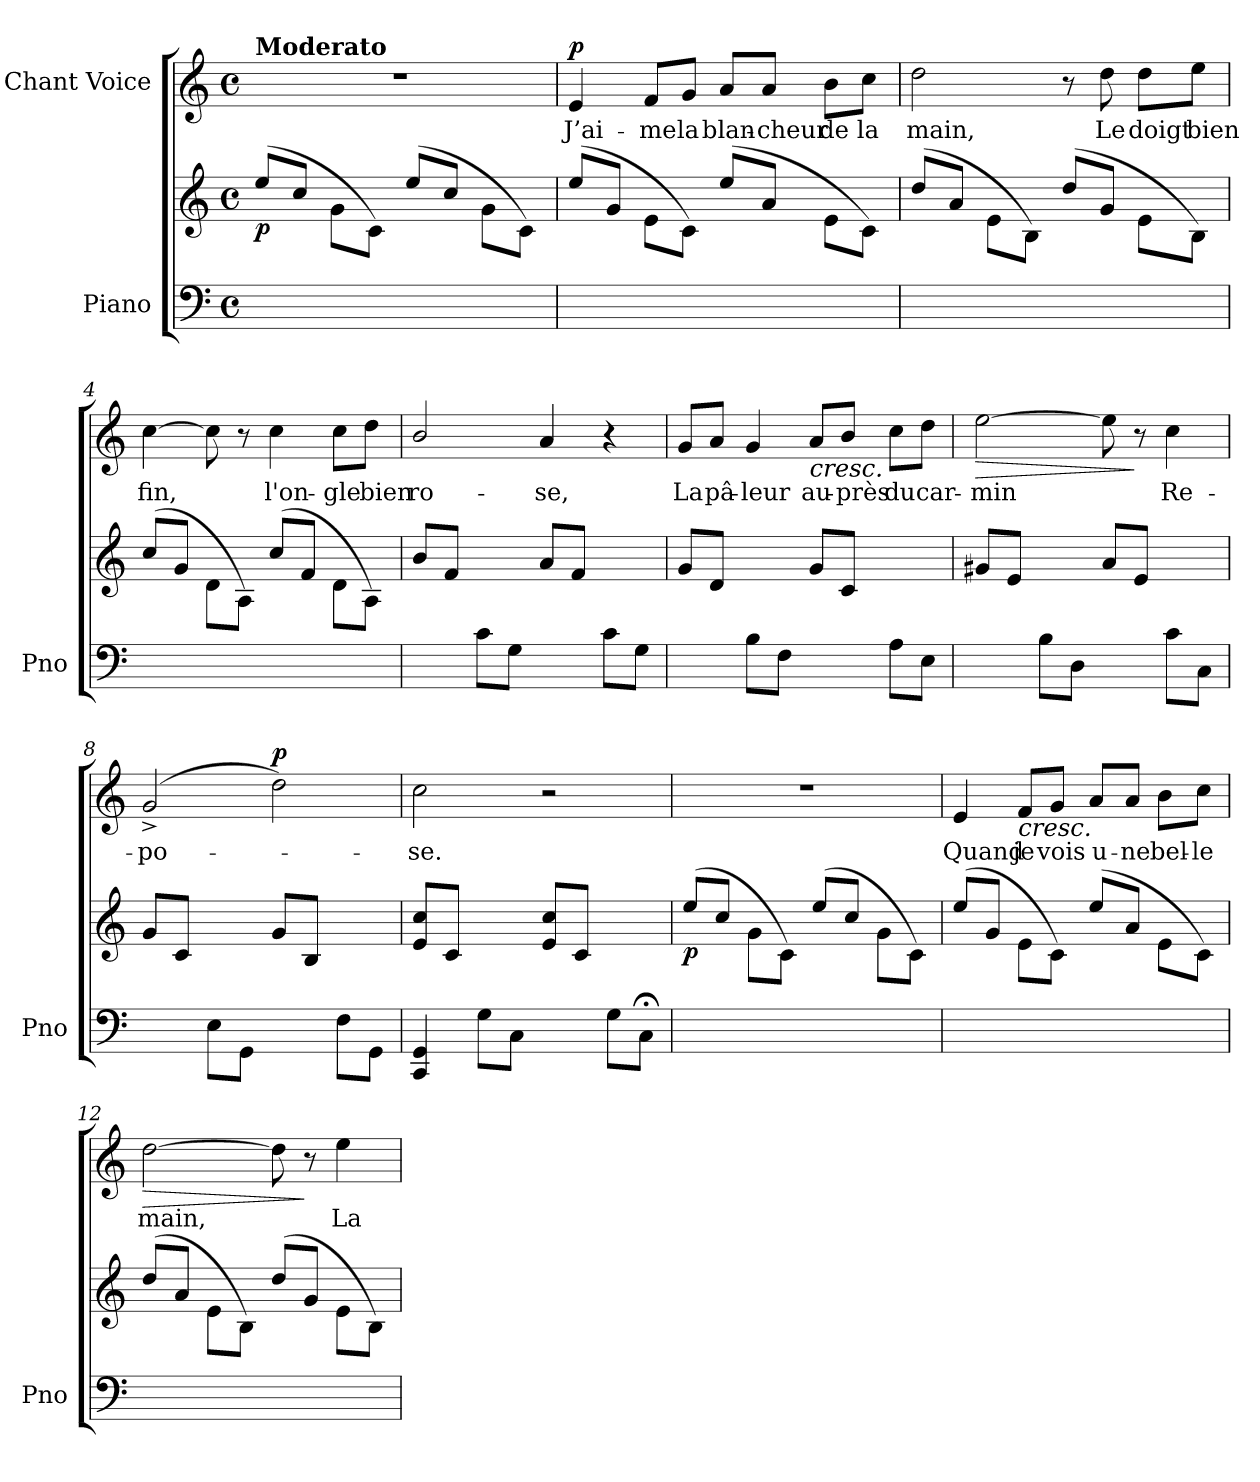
**kern	**kern	**dynam	**kern	**text	**dynam
*part2	*part2	*part2	*part1	*part1	*part1
*staff3	*staff2	*staff2/3	*staff1	*staff1	*staff1
*I"Piano	*	*	*I"Chant Voice	*	*
*I'Pno	*	*	*	*	*
*clefF4	*clefG2	*	*clefG2	*	*
*k[]	*k[]	*	*k[]	*	*
*M4/4	*M4/4	*	*M4/4	*	*
*met(c)	*met(c)	*	*met(c)	*	*
=1	=1	=1	=1	=1	=1
!	!	!	!LO:TX:a:B:t=Moderato	!	!
!	!	!LO:DY:b	!	!	!
1ryy	(<8ee/L	p	1r	.	.
.	8cc/J	.	.	.	.
.	8g\L	.	.	.	.
.	8c\J)	.	.	.	.
.	(<8ee/L	.	.	.	.
.	8cc/J	.	.	.	.
.	8g\L	.	.	.	.
.	8c\J)	.	.	.	.
=2	=2	=2	=2	=2	=2
!	!	!	!	!LO:LY:b	!LO:DY:a
1ryy	(<8ee/L	.	4e/	J’ai-	p
.	8g/J	.	.	.	.
!	!	!	!	!LO:LY:b	!
.	8e\L	.	8f/L	-me	.
!	!	!	!	!LO:LY:b	!
.	8c\J)	.	8g/J	la	.
!	!	!	!	!LO:LY:b	!
.	(<8ee/L	.	8a/L	blan-	.
!	!	!	!	!LO:LY:b	!
.	8a/J	.	8a/J	-cheur	.
!	!	!	!	!LO:LY:b	!
.	8e\L	.	8b\L	de	.
!	!	!	!	!LO:LY:b	!
.	8c\J)	.	8cc\J	la	.
=3	=3	=3	=3	=3	=3
!	!	!	!	!LO:LY:b	!
1ryy	(<8dd/L	.	2dd\	main,	.
.	8a/J	.	.	.	.
.	8e\L	.	.	.	.
.	8B\J)	.	.	.	.
.	(<8dd/L	.	8r	.	.
!	!	!	!	!LO:LY:b	!
.	8g/J	.	8dd\	Le	.
!	!	!	!	!LO:LY:b	!
.	8e\L	.	8dd\L	doigt	.
!	!	!	!	!LO:LY:b	!
.	8B\J)	.	8ee\J	bien	.
=4	=4	=4	=4	=4	=4
!	!	!	!	!LO:LY:b	!
1ryy	(<8cc/L	.	[4cc\	fin,	.
.	8g/J	.	.	.	.
.	8d\L	.	8cc\]	.	.
.	8A\J)	.	8r	.	.
!	!	!	!	!LO:LY:b	!
.	(<8cc/L	.	4cc\	l'on-	.
.	8f/J	.	.	.	.
!	!	!	!	!LO:LY:b	!
.	8d\L	.	8cc\L	-gle	.
!	!	!	!	!LO:LY:b	!
.	8A\J)	.	8dd\J	bien	.
!!LO:LB:g=z
=5	=5	=5	=5	=5	=5
!	!	!	!	!LO:LY:b	!
4ryy	(<8b/L	.	2b/	ro-	.
.	8f/J	.	.	.	.
8c\L	4ryy	.	.	.	.
8G\J)	.	.	.	.	.
!	!	!	!	!LO:LY:b	!
4ryy	(<8a/L	.	4a/	-se,	.
.	8f/J	.	.	.	.
8c\L	4ryy	.	4r	.	.
8G\J)	.	.	.	.	.
=6	=6	=6	=6	=6	=6
!	!	!	!	!LO:LY:b	!
4ryy	(<8g/L	.	8g/L	La	.
!	!	!	!	!LO:LY:b	!
.	8d/J	.	8a/J	pâ-	.
!	!	!	!	!LO:LY:b	!
8B\L	4ryy	.	4g/	-leur	.
8F\J)	.	.	.	.	.
!	!	!	!	!LO:LY:b	!LO:HP:b
4ryy	(<8g/L	.	8a/L	au-	<
!	!	!	!	!LO:LY:b	!
.	8c/J	.	8b/J	-près	.
!	!	!	!	!LO:LY:b	!
8A\L	4ryy	.	8cc\L	du	.
!	!	!	!	!LO:LY:b	!
8E\J)	.	.	8dd\J	car-	.
=7	=7	=7	=7	=7	=7
!	!	!	!	!LO:LY:b	!LO:HP:b
4ryy	(<8g#X/L	.	[2ee\	-min	>
.	8e/J	.	.	.	.
8B\L	4ryy	.	.	.	.
8D\J)	.	.	.	.	.
4ryy	(<8a/L	.	8ee\]	.	[
.	8e/J	.	8r	.	]
!	!	!	!	!LO:LY:b	!
8c\L	4ryy	.	4cc\	Re-	.
8C\J)	.	.	.	.	.
=8	=8	=8	=8	=8	=8
!	!	!	!	!LO:LY:b	!
4ryy	(<8g/L	.	(<2g^/	-po-	.
.	8c/J	.	.	.	.
8E\L	4ryy	.	.	.	.
8GG\J)	.	.	.	.	.
!	!	!	!	!	!LO:DY:a
4ryy	(<8g/L	.	2dd\)	.	p
.	8B/J	.	.	.	.
8F\L	4ryy	.	.	.	.
8GG\J)	.	.	.	.	.
=9	=9	=9	=9	=9	=9
!	!	!	!	!LO:LY:b	!
4CC/ 4GG/	(<8e/ 8cc/L	.	2cc\	-se.	.
.	8c/J	.	.	.	.
8G\L	4ryy	.	.	.	.
8C\J)	.	.	.	.	.
4ryy	(<8e/ 8cc/L	.	2r	.	.
.	8c/J	.	.	.	.
8G\L	4ryy	.	.	.	.
8C;<\J)	.	.	.	.	.
!!LO:LB:g=z
=10	=10	=10	=10	=10	=10
!	!	!LO:DY:b	!	!	!
1ryy	(<8ee/L	p	1r	.	.
.	8cc/J	.	.	.	.
.	8g\L	.	.	.	.
.	8c\J)	.	.	.	.
.	(<8ee/L	.	.	.	.
.	8cc/J	.	.	.	.
.	8g\L	.	.	.	.
.	8c\J)	.	.	.	.
=11	=11	=11	=11	=11	=11
!	!	!	!	!LO:LY:b	!
1ryy	(<8ee/L	.	4e/	Quand	.
.	8g/J	.	.	.	.
!	!	!	!	!LO:LY:b	!LO:HP:b
.	8e\L	.	8f/L	je	<
!	!	!	!	!LO:LY:b	!
.	8c\J)	.	8g/J	vois	.
!	!	!	!	!LO:LY:b	!
.	(<8ee/L	.	8a/L	u-	.
!	!	!	!	!LO:LY:b	!
.	8a/J	.	8a/J	-ne	.
!	!	!	!	!LO:LY:b	!
.	8e\L	.	8b\L	bel-	.
!	!	!	!	!LO:LY:b	!
.	8c\J)	.	8cc\J	-le	.
=12	=12	=12	=12	=12	=12
!	!	!	!	!LO:LY:b	!LO:HP:b
1ryy	(<8dd/L	.	[2dd\	main,	>
.	8a/J	.	.	.	.
.	8e\L	.	.	.	.
.	8B\J)	.	.	.	.
.	(<8dd/L	.	8dd\]	.	[
.	8g/J	.	8r	.	]
!	!	!	!	!LO:LY:b	!
.	8e\L	.	4ee\	La	.
.	8B\J)	.	.	.	.
=	=	=	=	=	=
*-	*-	*-	*-	*-	*-
